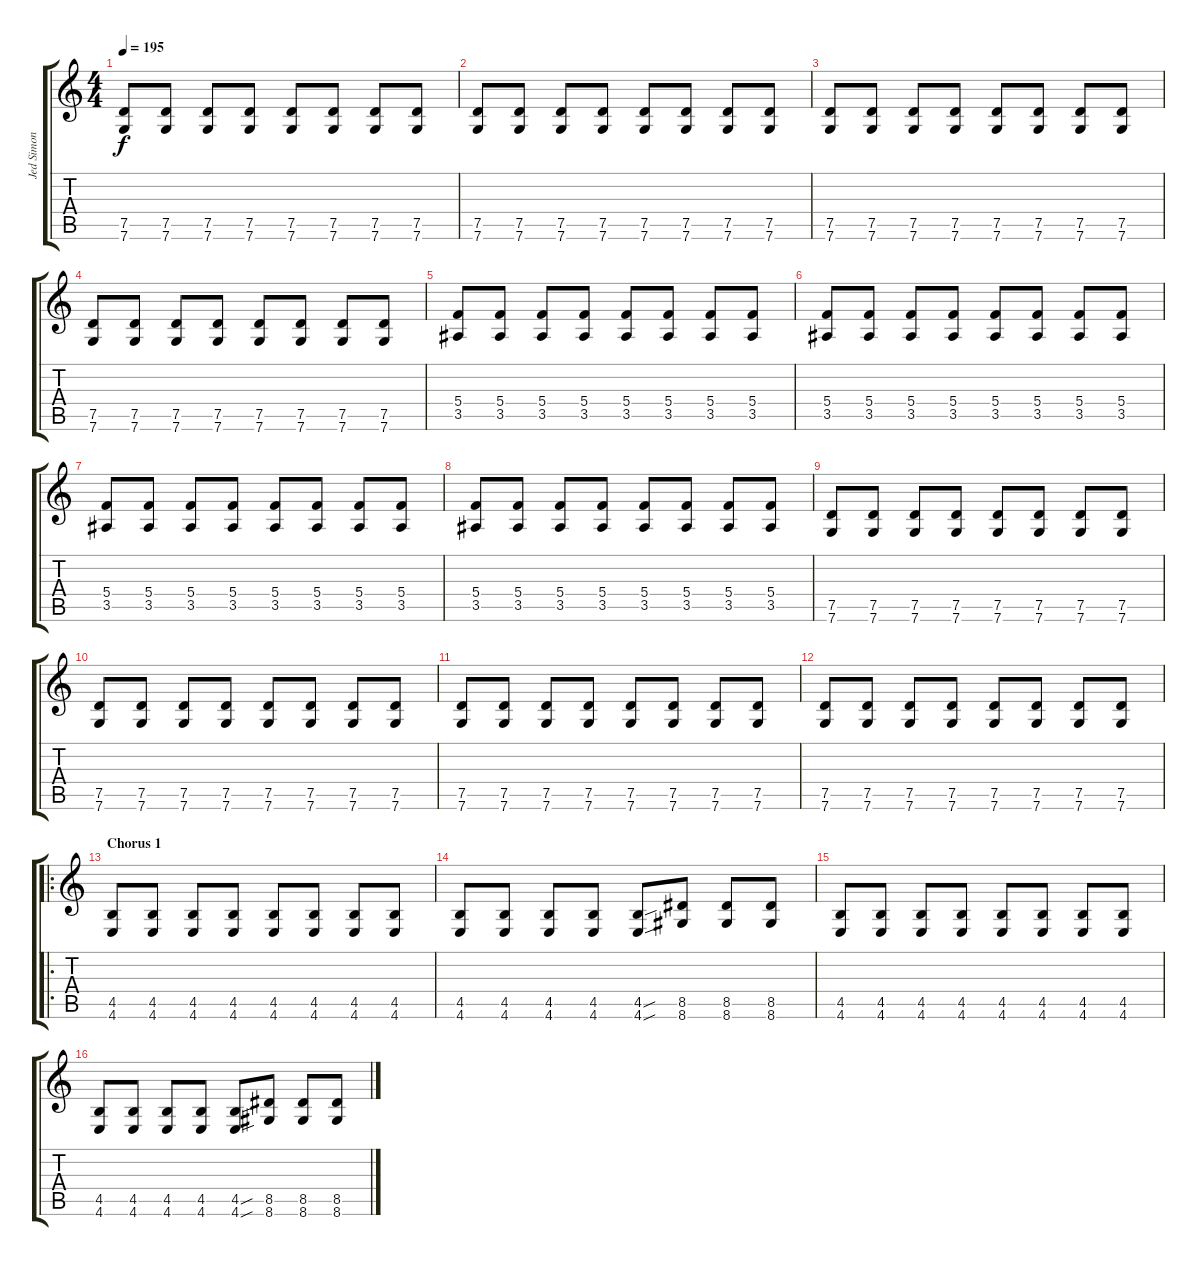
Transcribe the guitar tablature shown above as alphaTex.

\track ("Jed Simon" "Jed Simon") {instrument overdrivenguitar}
\staff {score tabs}
\tuning (E4 C4 G3 C3 G2 C2) {hide}
\ts (4 4)
\tempo 195
\clef g2
\ks c
(7.5 7.6).8{dy f} (7.5 7.6).8 (7.5 7.6).8 (7.5 7.6).8 (7.5 7.6).8 (7.5 7.6).8 (7.5 7.6).8 (7.5 7.6).8 |
(7.5 7.6).8 (7.5 7.6).8 (7.5 7.6).8 (7.5 7.6).8 (7.5 7.6).8 (7.5 7.6).8 (7.5 7.6).8 (7.5 7.6).8 |
(7.5 7.6).8 (7.5 7.6).8 (7.5 7.6).8 (7.5 7.6).8 (7.5 7.6).8 (7.5 7.6).8 (7.5 7.6).8 (7.5 7.6).8 |
(7.5 7.6).8 (7.5 7.6).8 (7.5 7.6).8 (7.5 7.6).8 (7.5 7.6).8 (7.5 7.6).8 (7.5 7.6).8 (7.5 7.6).8 |
(5.4 3.5).8 (5.4 3.5).8 (5.4 3.5).8 (5.4 3.5).8 (5.4 3.5).8 (5.4 3.5).8 (5.4 3.5).8 (5.4 3.5).8 |
(5.4 3.5).8 (5.4 3.5).8 (5.4 3.5).8 (5.4 3.5).8 (5.4 3.5).8 (5.4 3.5).8 (5.4 3.5).8 (5.4 3.5).8 |
(5.4 3.5).8 (5.4 3.5).8 (5.4 3.5).8 (5.4 3.5).8 (5.4 3.5).8 (5.4 3.5).8 (5.4 3.5).8 (5.4 3.5).8 |
(5.4 3.5).8 (5.4 3.5).8 (5.4 3.5).8 (5.4 3.5).8 (5.4 3.5).8 (5.4 3.5).8 (5.4 3.5).8 (5.4 3.5).8 |
(7.5 7.6).8 (7.5 7.6).8 (7.5 7.6).8 (7.5 7.6).8 (7.5 7.6).8 (7.5 7.6).8 (7.5 7.6).8 (7.5 7.6).8 |
(7.5 7.6).8 (7.5 7.6).8 (7.5 7.6).8 (7.5 7.6).8 (7.5 7.6).8 (7.5 7.6).8 (7.5 7.6).8 (7.5 7.6).8 |
(7.5 7.6).8 (7.5 7.6).8 (7.5 7.6).8 (7.5 7.6).8 (7.5 7.6).8 (7.5 7.6).8 (7.5 7.6).8 (7.5 7.6).8 |
(7.5 7.6).8 (7.5 7.6).8 (7.5 7.6).8 (7.5 7.6).8 (7.5 7.6).8 (7.5 7.6).8 (7.5 7.6).8 (7.5 7.6).8 |
\ro
\section ("" "Chorus 1")
(4.5 4.6).8 (4.5 4.6).8 (4.5 4.6).8 (4.5 4.6).8 (4.5 4.6).8 (4.5 4.6).8 (4.5 4.6).8 (4.5 4.6).8 |
(4.5 4.6).8 (4.5 4.6).8 (4.5 4.6).8 (4.5 4.6).8 (4.5{sou} 4.6{sou}).8 (8.5 8.6).8 (8.5 8.6).8 (8.5 8.6).8 |
(4.5 4.6).8 (4.5 4.6).8 (4.5 4.6).8 (4.5 4.6).8 (4.5 4.6).8 (4.5 4.6).8 (4.5 4.6).8 (4.5 4.6).8 |
(4.5 4.6).8 (4.5 4.6).8 (4.5 4.6).8 (4.5 4.6).8 (4.5{sou} 4.6{sou}).8 (8.5 8.6).8 (8.5 8.6).8 (8.5 8.6).8
